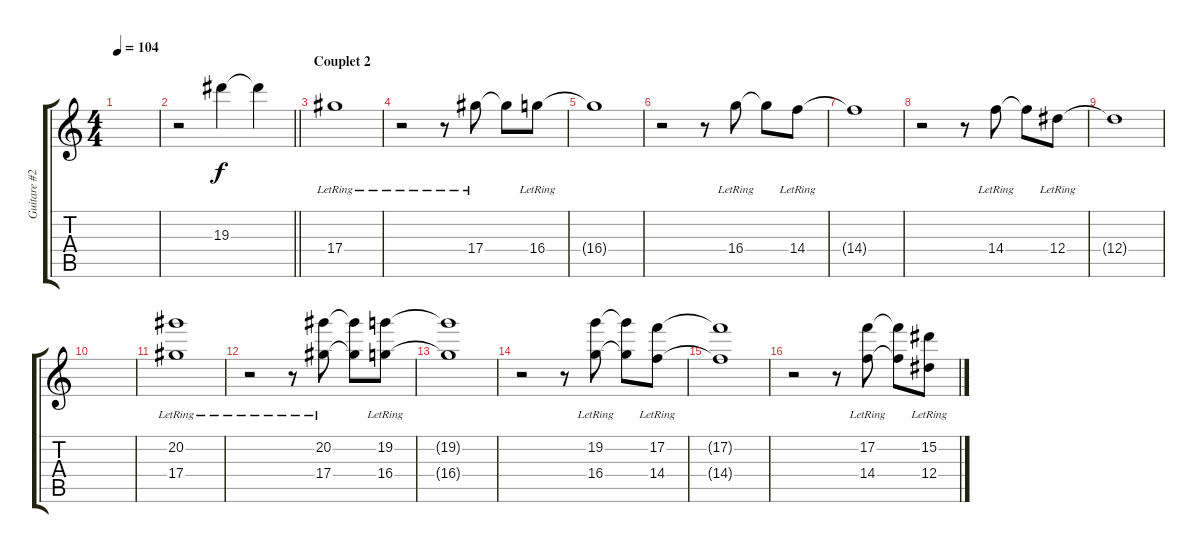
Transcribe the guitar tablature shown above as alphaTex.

\track ("Guitare #2" "Guitare #2") {instrument acousticguitarnylon}
\staff {score tabs}
\tuning (C4 C4 Ab3 Eb3 Bb2 F2) {hide}
\ts (4 4)
\tempo 104
\clef g2
\ks c
|
\barLineRight lightlight
r.2 19.3.4{volume 4 instrument distortionguitar} 19.3{t}.4 |
\section ("" "Couplet 2")
17.4{lr}.1 |
r.2 r.8 17.4{lr}.8 17.4{t}.8 16.4{lr}.8 |
16.4{t}.1 |
r.2 r.8 16.4{lr}.8 16.4{t}.8 14.4{lr}.8 |
14.4{t}.1 |
r.2 r.8 14.4{lr}.8 14.4{t}.8 12.4{lr}.8 |
12.4{t}.1 |
|
(20.2 17.4{lr}).1 |
r.2 r.8 (20.2 17.4{lr}).8 (20.2{t} 17.4{t}).8 (19.2 16.4{lr}).8 |
(19.2{t} 16.4{t}).1 |
r.2 r.8 (19.2 16.4{lr}).8 (19.2{t} 16.4{t}).8 (17.2 14.4{lr}).8 |
(17.2{t} 14.4{t}).1 |
r.2 r.8 (17.2 14.4{lr}).8 (17.2{t} 14.4{t}).8 (15.2 12.4{lr}).8
